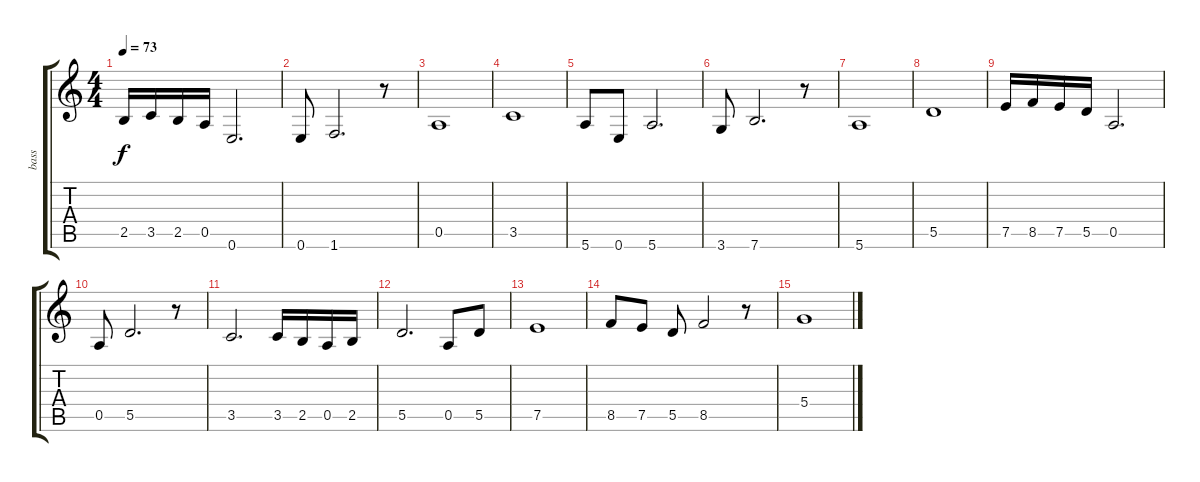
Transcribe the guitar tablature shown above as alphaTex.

\track ("bass" "bass") {instrument electricbassfinger}
\staff {score tabs}
\tuning (E4 B3 G3 D3 A2 E2) {hide}
\ts (4 4)
\tempo 73
\clef g2
\ks c
2.5.16{dy f} 3.5.16 2.5.16 0.5.16 0.6.2{d} |
0.6.8 1.6.2{d} r.8 |
0.5.1 |
3.5.1 |
5.6.8 0.6.8 5.6.2{d} |
3.6.8 7.6.2{d} r.8 |
5.6.1 |
5.5.1 |
7.5.16 8.5.16 7.5.16 5.5.16 0.5.2{d} |
0.5.8 5.5.2{d} r.8 |
3.5.2{d} 3.5.16 2.5.16 0.5.16 2.5.16 |
5.5.2{d} 0.5.8 5.5.8 |
7.5.1 |
8.5.8 7.5.8 5.5.8 8.5.2 r.8 |
5.4.1
